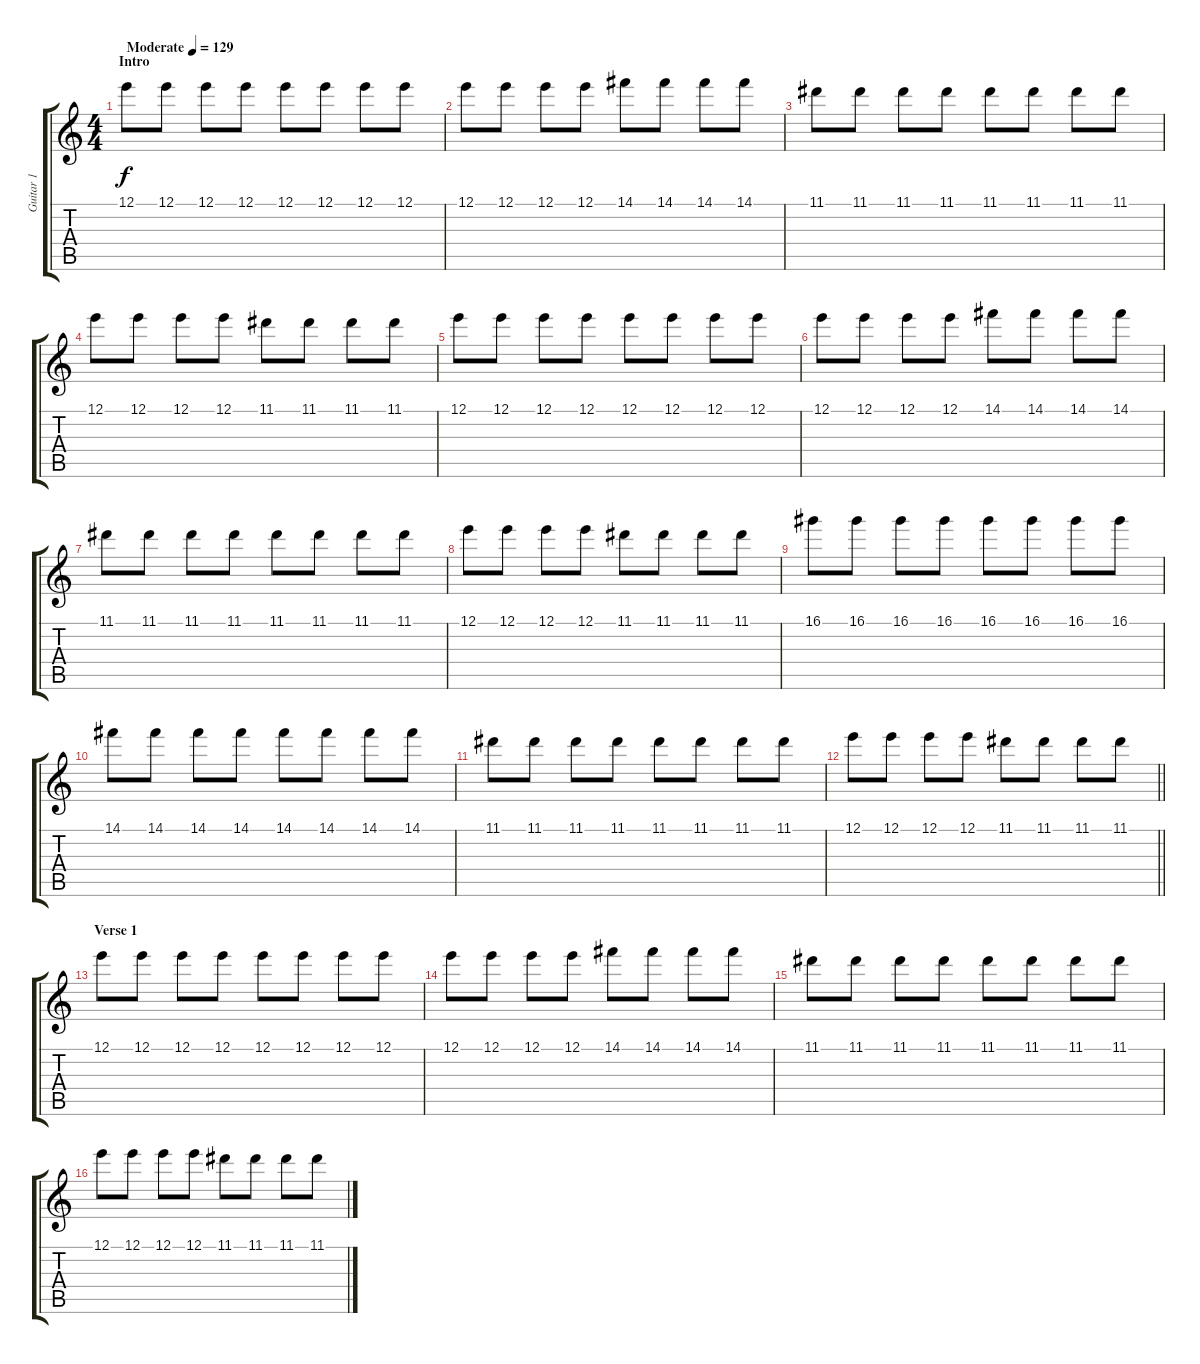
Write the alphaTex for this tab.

\track ("Guitar 1" "Guitar 1") {instrument distortionguitar}
\staff {score tabs}
\tuning (E4 B3 G3 D3 A2 E2) {hide}
\ts (4 4)
\section ("" "Intro")
\tempo (129 "Moderate")
\clef g2
\ks c
12.1.8{dy f instrument distortionguitar} 12.1.8 12.1.8 12.1.8 12.1.8 12.1.8 12.1.8 12.1.8 |
12.1.8 12.1.8 12.1.8 12.1.8 14.1.8 14.1.8 14.1.8 14.1.8 |
11.1.8 11.1.8 11.1.8 11.1.8 11.1.8 11.1.8 11.1.8 11.1.8 |
12.1.8 12.1.8 12.1.8 12.1.8 11.1.8 11.1.8 11.1.8 11.1.8 |
12.1.8 12.1.8 12.1.8 12.1.8 12.1.8 12.1.8 12.1.8 12.1.8 |
12.1.8 12.1.8 12.1.8 12.1.8 14.1.8 14.1.8 14.1.8 14.1.8 |
11.1.8 11.1.8 11.1.8 11.1.8 11.1.8 11.1.8 11.1.8 11.1.8 |
12.1.8 12.1.8 12.1.8 12.1.8 11.1.8 11.1.8 11.1.8 11.1.8 |
16.1.8 16.1.8 16.1.8 16.1.8 16.1.8 16.1.8 16.1.8 16.1.8 |
14.1.8 14.1.8 14.1.8 14.1.8 14.1.8 14.1.8 14.1.8 14.1.8 |
11.1.8 11.1.8 11.1.8 11.1.8 11.1.8 11.1.8 11.1.8 11.1.8 |
\barLineRight lightlight
12.1.8 12.1.8 12.1.8 12.1.8 11.1.8 11.1.8 11.1.8 11.1.8 |
\section ("" "Verse 1")
12.1.8 12.1.8 12.1.8 12.1.8 12.1.8 12.1.8 12.1.8 12.1.8 |
12.1.8 12.1.8 12.1.8 12.1.8 14.1.8 14.1.8 14.1.8 14.1.8 |
11.1.8 11.1.8 11.1.8 11.1.8 11.1.8 11.1.8 11.1.8 11.1.8 |
12.1.8 12.1.8 12.1.8 12.1.8 11.1.8 11.1.8 11.1.8 11.1.8
